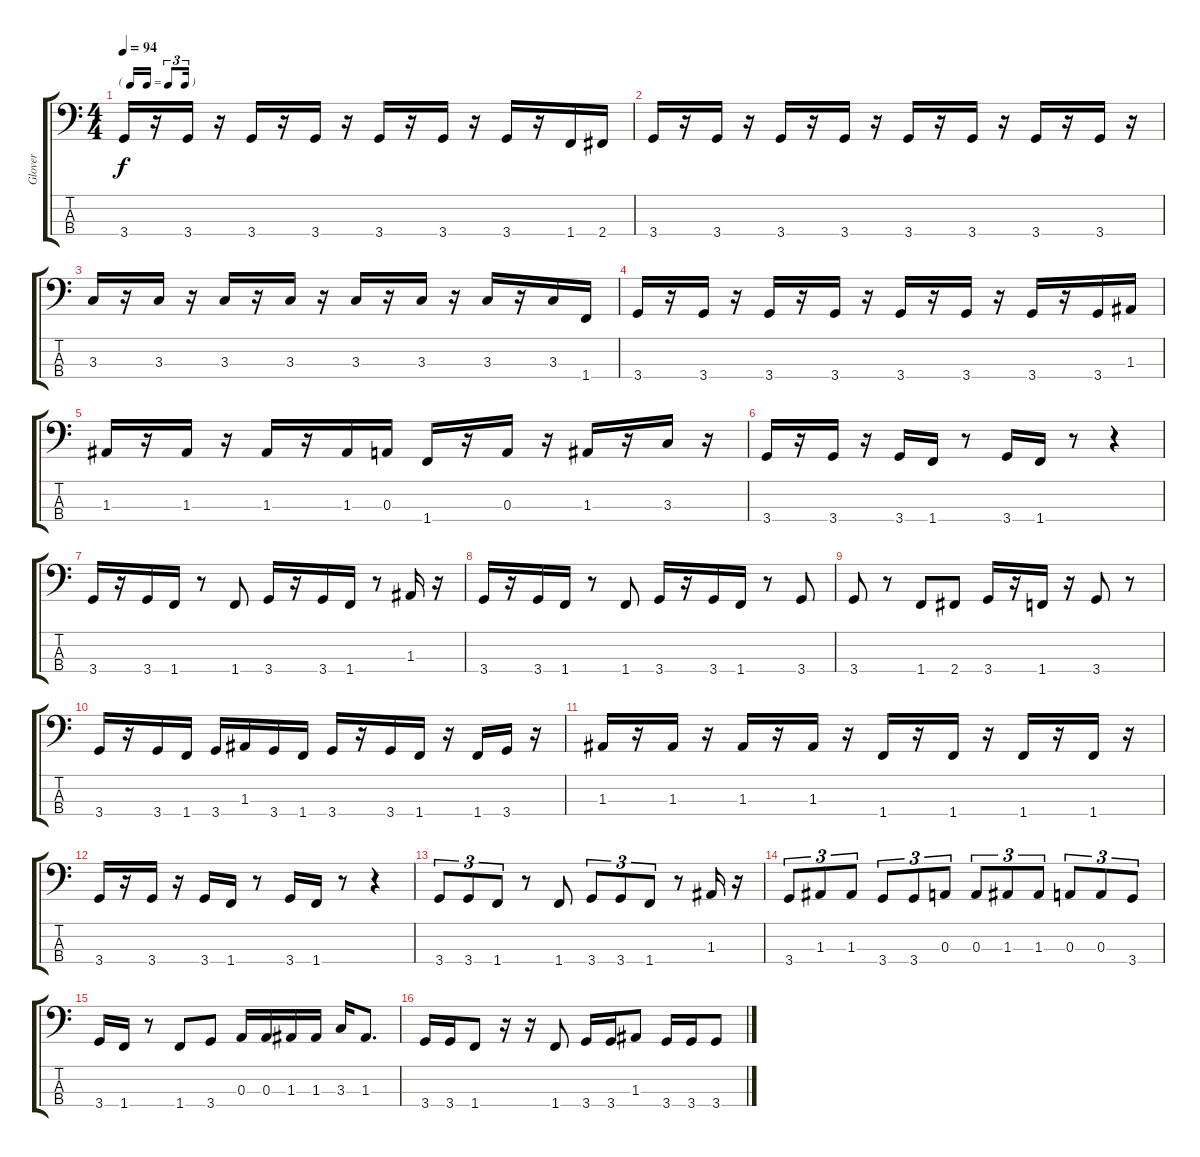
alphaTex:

\track ("Glover" "Glover") {instrument electricbassfinger}
\staff {score tabs}
\tuning (G2 D2 A1 E1) {hide}
\ts (4 4)
\tf triplet16th
\tempo 94
\clef f4
\ks c
3.4.16{dy f} r.16 3.4.16 r.16 3.4.16 r.16 3.4.16 r.16 3.4.16 r.16 3.4.16 r.16 3.4.16 r.16 1.4.16 2.4.16 |
3.4.16 r.16 3.4.16 r.16 3.4.16 r.16 3.4.16 r.16 3.4.16 r.16 3.4.16 r.16 3.4.16 r.16 3.4.16 r.16 |
3.3.16 r.16 3.3.16 r.16 3.3.16 r.16 3.3.16 r.16 3.3.16 r.16 3.3.16 r.16 3.3.16 r.16 3.3.16 1.4.16 |
3.4.16 r.16 3.4.16 r.16 3.4.16 r.16 3.4.16 r.16 3.4.16 r.16 3.4.16 r.16 3.4.16 r.16 3.4.16 1.3.16 |
1.3.16 r.16 1.3.16 r.16 1.3.16 r.16 1.3.16 0.3.16 1.4.16 r.16 0.3.16 r.16 1.3.16 r.16 3.3.16 r.16 |
3.4.16 r.16 3.4.16 r.16 3.4.16 1.4.16 r.8 3.4.16 1.4.16 r.8 r.4 |
3.4.16 r.16 3.4.16 1.4.16 r.8 1.4.8 3.4.16 r.16 3.4.16 1.4.16 r.8 1.3.16 r.16 |
3.4.16 r.16 3.4.16 1.4.16 r.8 1.4.8 3.4.16 r.16 3.4.16 1.4.16 r.8 3.4.8 |
3.4.8 r.8 1.4.8 2.4.8 3.4.16 r.16 1.4.16 r.16 3.4.8 r.8 |
3.4.16 r.16 3.4.16 1.4.16 3.4.16 1.3.16 3.4.16 1.4.16 3.4.16 r.16 3.4.16 1.4.16 r.16 1.4.16 3.4.16 r.16 |
1.3.16 r.16 1.3.16 r.16 1.3.16 r.16 1.3.16 r.16 1.4.16 r.16 1.4.16 r.16 1.4.16 r.16 1.4.16 r.16 |
3.4.16 r.16 3.4.16 r.16 3.4.16 1.4.16 r.8 3.4.16 1.4.16 r.8 r.4 |
3.4.8{tu (3 2)} 3.4.8{tu (3 2)} 1.4.8{tu (3 2)} r.8 1.4.8 3.4.8{tu (3 2)} 3.4.8{tu (3 2)} 1.4.8{tu (3 2)} r.8 1.3.16 r.16 |
3.4.8{tu (3 2)} 1.3.8{tu (3 2)} 1.3.8{tu (3 2)} 3.4.8{tu (3 2)} 3.4.8{tu (3 2)} 0.3.8{tu (3 2)} 0.3.8{tu (3 2)} 1.3.8{tu (3 2)} 1.3.8{tu (3 2)} 0.3.8{tu (3 2)} 0.3.8{tu (3 2)} 3.4.8{tu (3 2)} |
3.4.16 1.4.16 r.8 1.4.8 3.4.8 0.3.16 0.3.16 1.3.16 1.3.16 3.3.16 1.3.8{d} |
3.4.16 3.4.16 1.4.8 r.16 r.16 1.4.8 3.4.16 3.4.16 1.3.8 3.4.16 3.4.16 3.4.8
